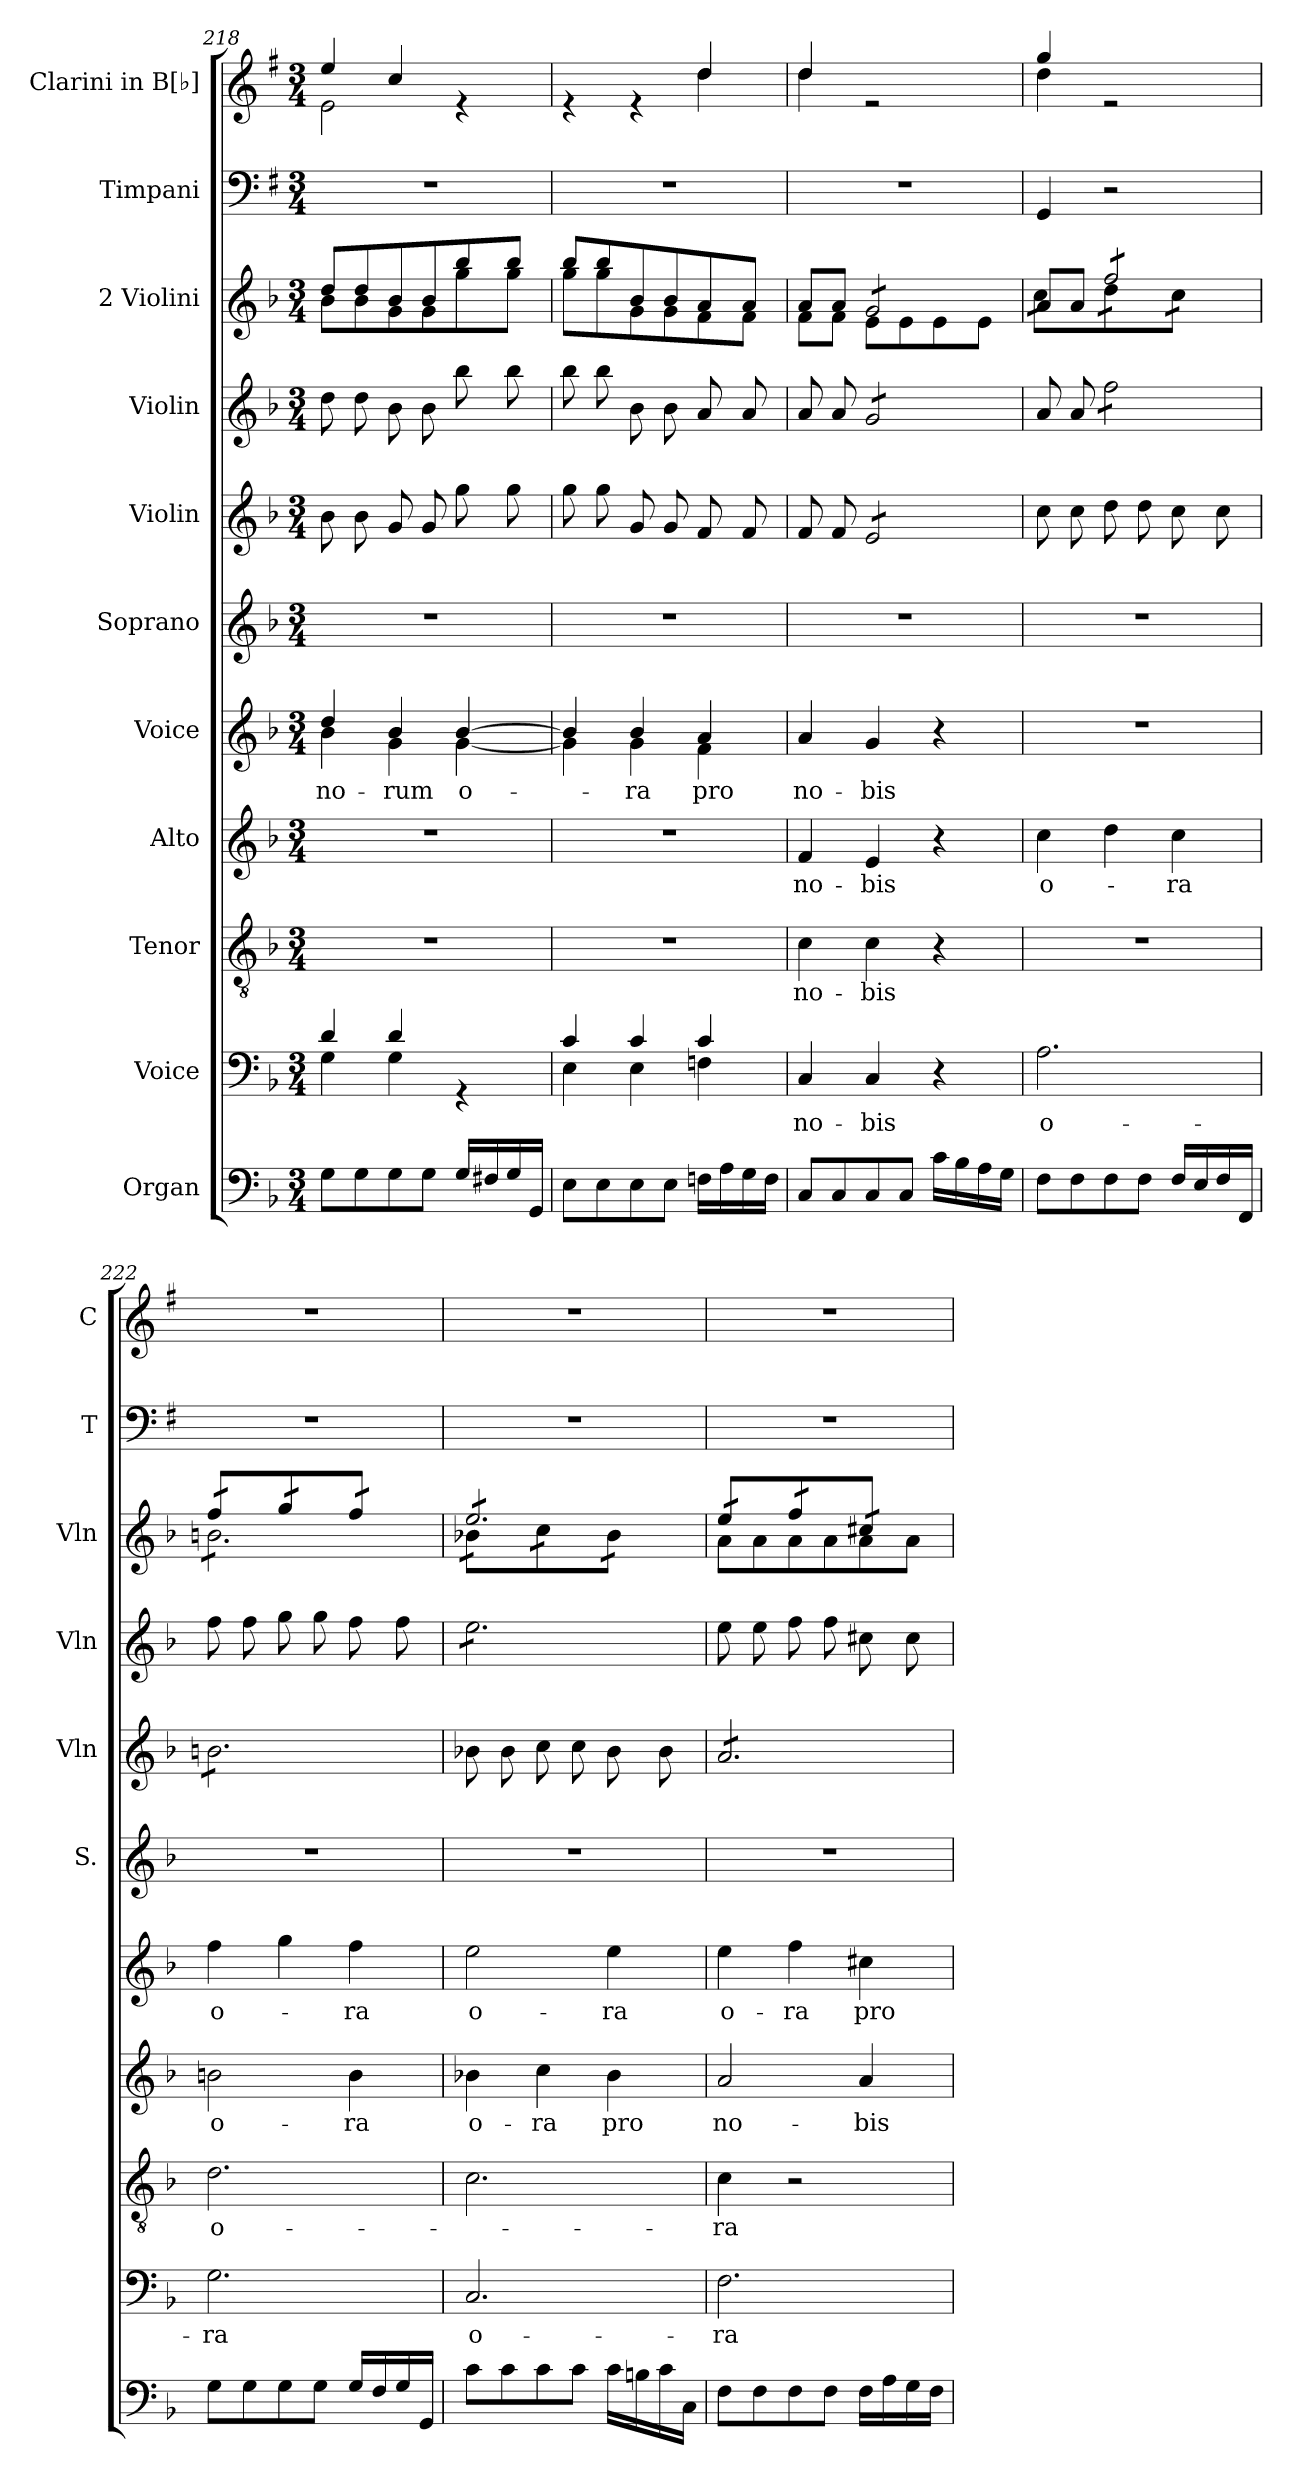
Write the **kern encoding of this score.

**kern	**kern	**text	**kern	**text	**kern	**text	**kern	**text	**kern	**kern	**kern	**kern	**kern	**kern
*part11	*part10	*part10	*part9	*part9	*part8	*part8	*part7	*part7	*part6	*part5	*part4	*part3	*part2	*part1
*staff11	*staff10	*staff10	*staff9	*staff9	*staff8	*staff8	*staff7	*staff7	*staff6	*staff5	*staff4	*staff3	*staff2	*staff1
*I"Organ	*I"Voice	*	*I"Tenor	*	*I"Alto	*	*I"Voice	*	*I"Soprano	*I"Violin	*I"Violin	*I"2 Violini	*I"Timpani	*I"Clarini in B[♭]
*	*	*	*	*	*	*	*	*	*I'S.	*I'Vln	*I'Vln	*I'Vln	*I'T	*I'C
*clefF4	*clefF4	*	*clefGv2	*	*clefG2	*	*clefG2	*	*clefG2	*clefG2	*clefG2	*clefG2	*clefF4	*clefG2
*	*	*	*	*	*	*	*	*	*	*	*	*	*ITrd1c2	*ITrd1c2
*k[b-]	*k[b-]	*	*k[b-]	*	*k[b-]	*	*k[b-]	*	*k[b-]	*k[b-]	*k[b-]	*k[b-]	*k[b-]	*k[b-]
*M3/4	*M3/4	*	*M3/4	*	*M3/4	*	*M3/4	*	*M3/4	*M3/4	*M3/4	*M3/4	*M3/4	*M3/4
=218	=218	=218	=218	=218	=218	=218	=218	=218	=218	=218	=218	=218	=218	=218
*	*^	*	*	*	*	*	*^	*	*	*	*	*	*	*
!	!	!	!	!	!	!	!	!	!	!LO:LY:b	!	!	!	!	!	!
*	*	*	*	*	*	*	*	*	*	*	*	*	*	*^	*	*^
8G\L	4d/	4G\	.	2.r	.	2.r	.	4dd/	4b-\	-no-	2.r	8b-\	8dd\	8dd/L	8b-\L	2.r	4dd/	2d\
8G\	.	.	.	.	.	.	.	.	.	.	.	8b-\	8dd\	8dd/	8b-\	.	.	.
!	!	!	!	!	!	!	!	!	!	!LO:LY:b	!	!	!	!	!	!	!	!
8G\	4d/	4G\	.	.	.	.	.	4b-/	4g\	-rum	.	8g/	8b-\	8b-/	8g\	.	4b-/	.
8G\J	.	.	.	.	.	.	.	.	.	.	.	8g/	8b-\	8b-/	8g\	.	.	.
!	!	!	!	!	!	!	!	!	!	!LO:LY:b	!	!	!	!	!	!	!	!
16G/LL	4rGG	4ryy	.	.	.	.	.	[4b-/	[4g\	o-	.	8gg\	8bb-\	8bb-/	8gg\	.	4re	4ryy
16F#X/	.	.	.	.	.	.	.	.	.	.	.	.	.	.	.	.	.	.
16G/	.	.	.	.	.	.	.	.	.	.	.	8gg\	8bb-\	8bb-/J	8gg\J	.	.	.
16GG/JJ	.	.	.	.	.	.	.	.	.	.	.	.	.	.	.	.	.	.
!!LO:LB:g=z	!!
=219	=219	=219	=219	=219	=219	=219	=219	=219	=219	=219	=219	=219	=219	=219	=219	=219	=219	=219
8E\L	4c/	4E\	.	2.r	.	2.r	.	4b-/]	4g\]	.	2.r	8gg\	8bb-\	8bb-/L	8gg\L	2.r	4re	2ryy
8E\	.	.	.	.	.	.	.	.	.	.	.	8gg\	8bb-\	8bb-/	8gg\	.	.	.
!	!	!	!	!	!	!	!	!	!	!LO:LY:b	!	!	!	!	!	!	!	!
8E\	4c/	4E\	.	.	.	.	.	4b-/	4g\	-ra	.	8g/	8b-\	8b-/	8g\	.	4re	.
8E\J	.	.	.	.	.	.	.	.	.	.	.	8g/	8b-\	8b-/	8g\	.	.	.
!	!	!	!	!	!	!	!	!	!	!LO:LY:b	!	!	!	!	!	!	!	!
16Fn\LL	4c/	4Fn\	.	.	.	.	.	4a/	4f\	pro	.	8f/	8a/	8a/	8f\	.	4cc/	4cc\
16A\	.	.	.	.	.	.	.	.	.	.	.	.	.	.	.	.	.	.
16G\	.	.	.	.	.	.	.	.	.	.	.	8f/	8a/	8a/J	8f\J	.	.	.
16F\JJ	.	.	.	.	.	.	.	.	.	.	.	.	.	.	.	.	.	.
*	*v	*v	*	*	*	*	*	*v	*v	*	*	*	*	*	*	*	*	*
=220	=220	=220	=220	=220	=220	=220	=220	=220	=220	=220	=220	=220	=220	=220	=220	=220
!	!	!LO:LY:b	!	!LO:LY:b	!	!LO:LY:b	!	!LO:LY:b	!	!	!	!	!	!	!	!
8C/L	4C/	no-	4c\	no-	4f/	no-	4a/	no-	2.r	8f/	8a/	8a/L	8f\L	2.r	4cc/	4cc\
8C/	.	.	.	.	.	.	.	.	.	8f/	8a/	8a/J	8f\J	.	.	.
!	!	!LO:LY:b	!	!LO:LY:b	!	!LO:LY:b	!	!LO:LY:b	!	!	!	!	!	!	!	!
*	*	*	*	*	*	*	*	*	*	*tremolo	*	*	*	*	*	*
*	*	*	*	*	*	*	*	*	*	*	*tremolo	*	*	*	*	*
*	*	*	*	*	*	*	*	*	*	*	*	*tremolo	*	*	*	*
8C/	4C/	-bis	4c\	-bis	4e/	-bis	4g/	-bis	.	8e/L	8g/L	8g/L	8e\L	.	2re	2ryy
8C/J	.	.	.	.	.	.	.	.	.	8e/	8g/	8g/	8e\	.	.	.
16c\LL	4r	.	4r	.	4r	.	4r	.	.	8e/	8g/	8g/	8e\	.	.	.
16B-\	.	.	.	.	.	.	.	.	.	.	.	.	.	.	.	.
16A\	.	.	.	.	.	.	.	.	.	8e/J	8g/J	8g/J	8e\J	.	.	.
*	*	*	*	*	*	*	*	*	*	*	*	*Xtremolo	*	*	*	*
*	*	*	*	*	*	*	*	*	*	*	*Xtremolo	*	*	*	*	*
*	*	*	*	*	*	*	*	*	*	*Xtremolo	*	*	*	*	*	*
16G\JJ	.	.	.	.	.	.	.	.	.	.	.	.	.	.	.	.
=221	=221	=221	=221	=221	=221	=221	=221	=221	=221	=221	=221	=221	=221	=221	=221	=221
!	!	!LO:LY:b	!	!	!	!LO:LY:b	!	!	!	!	!	!	!	!	!	!
8F\L	2.A\	o-	2.r	.	4cc\	o-	2.r	.	2.r	8cc\	8a/	8a/L	8cc\L	4FF/	4ff/	4cc\
8F\	.	.	.	.	.	.	.	.	.	8cc\	8a/	8a/J	8cc\	.	.	.
*	*	*	*	*	*	*	*	*	*	*	*tremolo	*	*	*	*	*
*	*	*	*	*	*	*	*	*	*	*	*	*tremolo	*	*	*	*
8F\	.	.	.	.	4dd\	.	.	.	.	8dd\	8ff\L	8ff/L	8dd\	2r	2re	2ryy
8F\J	.	.	.	.	.	.	.	.	.	8dd\	8ff\	8ff/	8dd\	.	.	.
!	!	!	!	!	!	!LO:LY:b	!	!	!	!	!	!	!	!	!	!
16F/LL	.	.	.	.	4cc\	-ra	.	.	.	8cc\	8ff\	8ff/	8cc\	.	.	.
16E/	.	.	.	.	.	.	.	.	.	.	.	.	.	.	.	.
16F/	.	.	.	.	.	.	.	.	.	8cc\	8ff\J	8ff/J	8cc\J	.	.	.
*	*	*	*	*	*	*	*	*	*	*	*Xtremolo	*	*	*	*	*
16FF/JJ	.	.	.	.	.	.	.	.	.	.	.	.	.	.	.	.
*	*	*	*	*	*	*	*	*	*	*	*	*	*	*	*v	*v
=222	=222	=222	=222	=222	=222	=222	=222	=222	=222	=222	=222	=222	=222	=222	=222
!	!	!LO:LY:b	!	!LO:LY:b	!	!LO:LY:b	!	!LO:LY:b	!	!	!	!	!	!	!
*	*	*	*	*	*	*	*	*	*	*tremolo	*	*	*	*	*
8G\L	2.G\	-ra	2.d\	o-	2bn\	o-	4ff\	o-	2.r	8bn\L	8ff\	8ff/L	8bn\L	2.r	2.r
8G\	.	.	.	.	.	.	.	.	.	8bn\	8ff\	8ff/	8bn\	.	.
8G\	.	.	.	.	.	.	4gg\	.	.	8bn\	8gg\	8gg/	8bn\	.	.
8G\J	.	.	.	.	.	.	.	.	.	8bn\	8gg\	8gg/	8bn\	.	.
!	!	!	!	!	!	!LO:LY:b	!	!LO:LY:b	!	!	!	!	!	!	!
16G/LL	.	.	.	.	4b\	-ra	4ff\	-ra	.	8bn\	8ff\	8ff/	8bn\	.	.
16F/	.	.	.	.	.	.	.	.	.	.	.	.	.	.	.
16G/	.	.	.	.	.	.	.	.	.	8bn\J	8ff\	8ff/J	8bn\J	.	.
*	*	*	*	*	*	*	*	*	*	*Xtremolo	*	*	*	*	*
16GG/JJ	.	.	.	.	.	.	.	.	.	.	.	.	.	.	.
!!LO:PB:g=z
=223	=223	=223	=223	=223	=223	=223	=223	=223	=223	=223	=223	=223	=223	=223	=223
!	!	!LO:LY:b	!	!	!	!LO:LY:b	!	!LO:LY:b	!	!	!	!	!	!	!
*	*	*	*	*	*	*	*	*	*	*	*tremolo	*	*	*	*
8c\L	2.C/	o-	2.c\	.	4b-X\	o-	2ee\	o-	2.r	8b-X\	8ee\L	8ee/L	8b-X\L	2.r	2.r
8c\	.	.	.	.	.	.	.	.	.	8b-\	8ee\	8ee/	8b-\	.	.
!	!	!	!	!	!	!LO:LY:b	!	!	!	!	!	!	!	!	!
8c\	.	.	.	.	4cc\	-ra	.	.	.	8cc\	8ee\	8ee/	8cc\	.	.
8c\J	.	.	.	.	.	.	.	.	.	8cc\	8ee\	8ee/	8cc\	.	.
!	!	!	!	!	!	!LO:LY:b	!	!LO:LY:b	!	!	!	!	!	!	!
16c\LL	.	.	.	.	4b-\	pro	4ee\	-ra	.	8b-\	8ee\	8ee/	8b-\	.	.
16Bn\	.	.	.	.	.	.	.	.	.	.	.	.	.	.	.
16c\	.	.	.	.	.	.	.	.	.	8b-\	8ee\J	8ee/J	8b-\J	.	.
*	*	*	*	*	*	*	*	*	*	*	*Xtremolo	*	*	*	*
16C\JJ	.	.	.	.	.	.	.	.	.	.	.	.	.	.	.
=224	=224	=224	=224	=224	=224	=224	=224	=224	=224	=224	=224	=224	=224	=224	=224
!	!	!LO:LY:b	!	!LO:LY:b	!	!LO:LY:b	!	!LO:LY:b	!	!	!	!	!	!	!
*	*	*	*	*	*	*	*	*	*	*tremolo	*	*	*	*	*
8F\L	2.F\	-ra	4c\	-ra	2a/	no-	4ee\	o-	2.r	8a/L	8ee\	8ee/L	8a\L	2.r	2.r
8F\	.	.	.	.	.	.	.	.	.	8a/	8ee\	8ee/	8a\	.	.
!	!	!	!	!	!	!	!	!LO:LY:b	!	!	!	!	!	!	!
8F\	.	.	2r	.	.	.	4ff\	-ra	.	8a/	8ff\	8ff/	8a\	.	.
8F\J	.	.	.	.	.	.	.	.	.	8a/	8ff\	8ff/	8a\	.	.
!	!	!	!	!	!	!LO:LY:b	!	!LO:LY:b	!	!	!	!	!	!	!
16F\LL	.	.	.	.	4a/	-bis	4cc#X\	pro	.	8a/	8cc#X\	8cc#X/	8a\	.	.
16A\	.	.	.	.	.	.	.	.	.	.	.	.	.	.	.
16G\	.	.	.	.	.	.	.	.	.	8a/J	8cc#\	8cc#/J	8a\J	.	.
*	*	*	*	*	*	*	*	*	*	*	*	*Xtremolo	*	*	*
*	*	*	*	*	*	*	*	*	*	*Xtremolo	*	*	*	*	*
16F\JJ	.	.	.	.	.	.	.	.	.	.	.	.	.	.	.
*	*	*	*	*	*	*	*	*	*	*	*	*v	*v	*	*
=	=	=	=	=	=	=	=	=	=	=	=	=	=	=
*-	*-	*-	*-	*-	*-	*-	*-	*-	*-	*-	*-	*-	*-	*-
